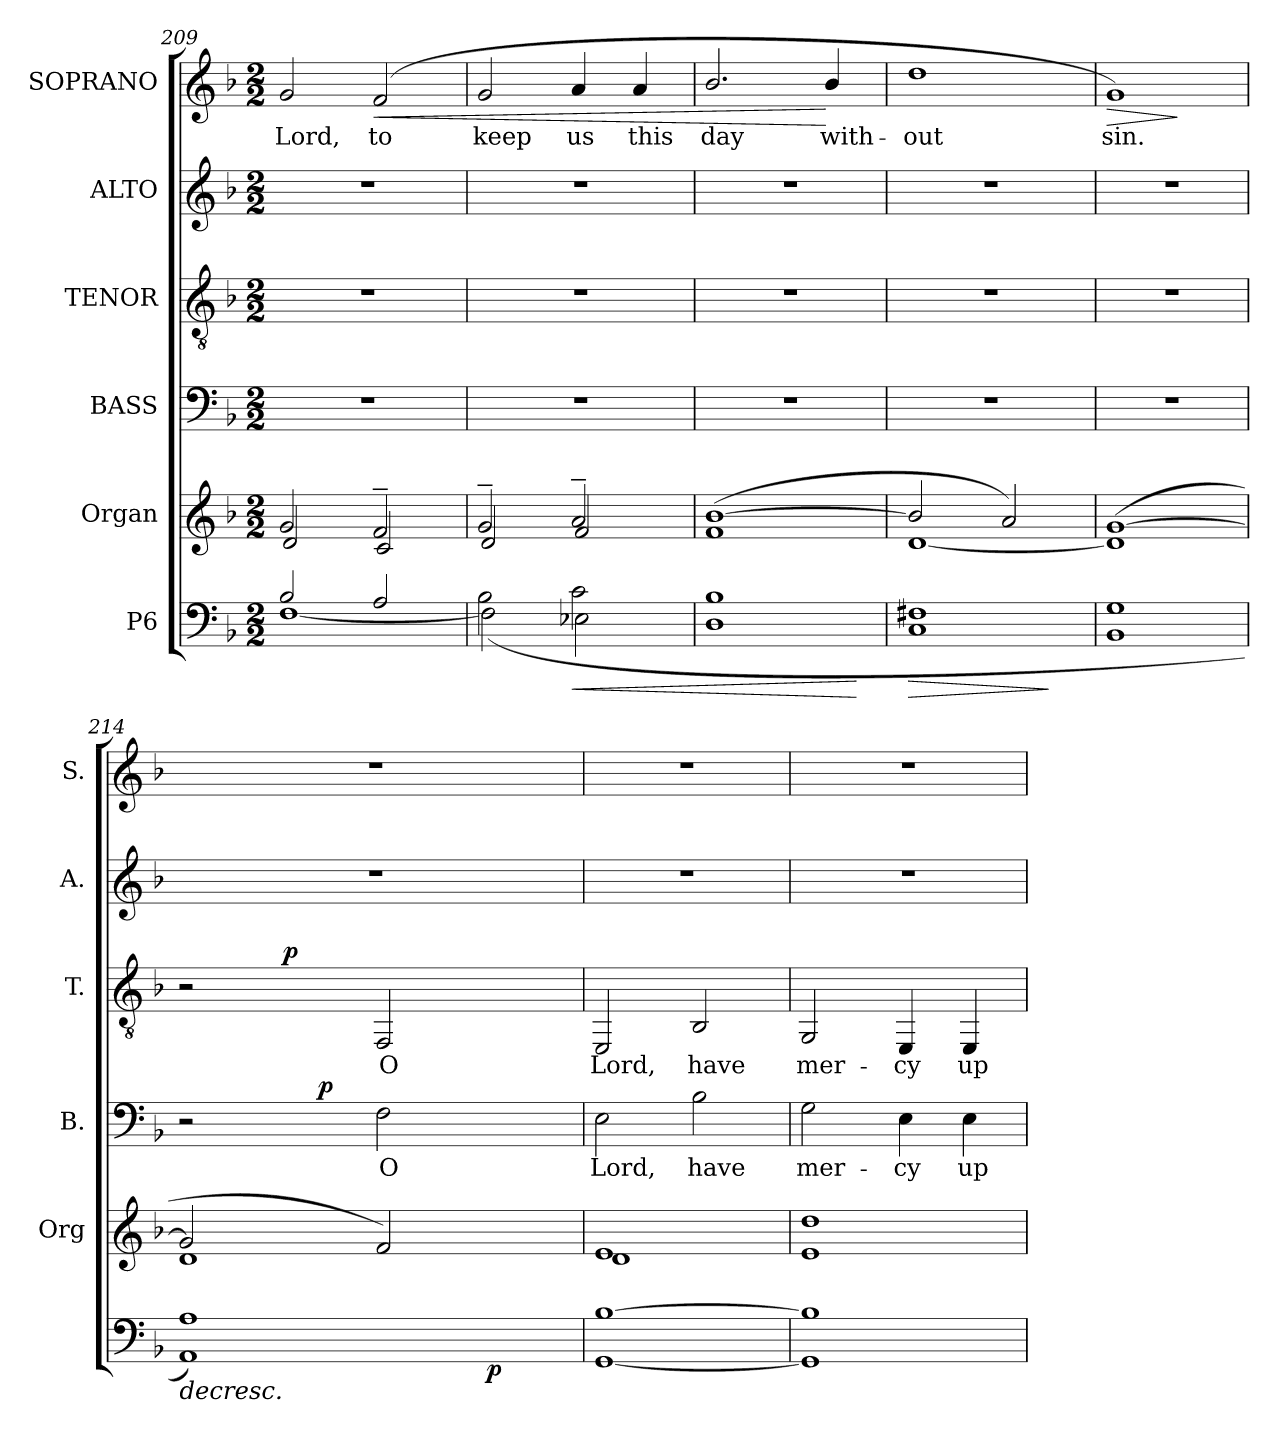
**kern	**dynam	**kern	**kern	**text	**dynam	**kern	**text	**dynam	**kern	**kern	**text	**dynam
*part6	*part6	*part5	*part4	*part4	*part4	*part3	*part3	*part3	*part2	*part1	*part1	*part1
*staff6	*staff6	*staff5	*staff4	*staff4	*staff4	*staff3	*staff3	*staff3	*staff2	*staff1	*staff1	*staff1
*I"P6	*	*I"Organ	*I"BASS	*	*	*I"TENOR	*	*	*I"ALTO	*I"SOPRANO	*	*
*	*	*I'Org	*I'B.	*	*	*I'T.	*	*	*I'A.	*I'S.	*	*
*clefF4	*	*clefG2	*clefF4	*	*	*clefGv2	*	*	*clefG2	*clefG2	*	*
*k[b-]	*	*k[b-]	*k[b-]	*	*	*k[b-]	*	*	*k[b-]	*k[b-]	*	*
*F:	*	*F:	*F:	*	*	*F:	*	*	*F:	*F:	*	*
*M2/2	*	*M2/2	*M2/2	*	*	*M2/2	*	*	*M2/2	*M2/2	*	*
=209	=209	=209	=209	=209	=209	=209	=209	=209	=209	=209	=209	=209
*^	*	*^	*	*	*	*	*	*	*	*	*	*
!	!	!	!	!	!	!	!	!	!	!	!	!	!LO:LY:b:color=#000000	!
2B-i/	[1Fi	.	2gi/	2di/	1r	.	.	1r	.	.	1r	2gi/	Lord,	.
!	!	!	!	!	!	!	!	!	!	!	!	!	!LO:LY:b:color=#000000	!LO:HP:b
2Ai/	.	.	2f~i/	2ci/	.	.	.	.	.	.	.	(2fi/	to	<
=210	=210	=210	=210	=210	=210	=210	=210	=210	=210	=210	=210	=210	=210	=210
!	!	!	!	!	!	!	!	!	!	!	!	!	!LO:LY:b:color=#000000	!
2B-i\	(2Fi\]	.	2g~i/	2di/	1r	.	.	1r	.	.	1r	2gi/	keep	.
!	!	!LO:HP:b	!	!	!	!	!	!	!	!	!	!	!	!
!	!	!	!	!	!	!	!	!	!	!	!	!	!LO:LY:b:color=#000000	!
2ci\	2E-Xi\	<	2a~i/	2fi/	.	.	.	.	.	.	.	4ai/	us	.
!	!	!	!	!	!	!	!	!	!	!	!	!	!LO:LY:b:color=#000000	!
.	.	.	.	.	.	.	.	.	.	.	.	4ai/	this	.
=211	=211	=211	=211	=211	=211	=211	=211	=211	=211	=211	=211	=211	=211	=211
!	!	!	!	!	!	!	!	!	!	!	!	!	!LO:LY:b:color=#000000	!
1B-i	1Di	.	([1b-i	1fi	1r	.	.	1r	.	.	1r	2.b-i/	day	.
!	!	!	!	!	!	!	!	!	!	!	!	!	!LO:LY:b:color=#000000	!
.	.	.	.	.	.	.	.	.	.	.	.	4b-i/	with-	[
*v	*v	*	*	*	*	*	*	*	*	*	*	*	*	*
*	*	*v	*v	*	*	*	*	*	*	*	*	*	*
.	[	.	.	.	.	.	.	.	.	.	.	.
=212	=212	=212	=212	=212	=212	=212	=212	=212	=212	=212	=212	=212
!	!LO:HP:b	!	!	!	!	!	!	!	!	!	!	!
*^	*	*^	*	*	*	*	*	*	*	*	*	*
!	!	!	!	!	!	!	!	!	!	!	!	!	!LO:LY:b:color=#000000	!
1F#Xi	1Ci	>	2b-i/]	[1di	1r	.	.	1r	.	.	1r	1ddi	-out	.
.	.	.	2ai/)	.	.	.	.	.	.	.	.	.	.	.
*v	*v	*	*	*	*	*	*	*	*	*	*	*	*	*
*	*	*v	*v	*	*	*	*	*	*	*	*	*	*
.	]	.	.	.	.	.	.	.	.	.	.	.
=213	=213	=213	=213	=213	=213	=213	=213	=213	=213	=213	=213	=213
*^	*	*^	*	*	*	*	*	*	*	*	*	*
!	!	!	!	!	!	!	!	!	!	!	!	!	!LO:LY:b:color=#000000	!LO:HP:b
1Gi	1BB-i	.	([1gi	1di]	1r	.	.	1r	.	.	1r	1gi)	sin.	>
*v	*v	*	*	*	*	*	*	*	*	*	*	*	*	*
*	*	*v	*v	*	*	*	*	*	*	*	*	*	*
.	.	.	.	.	.	.	.	.	.	.	.	]
!!LO:PB:g=z
=214	=214	=214	=214	=214	=214	=214	=214	=214	=214	=214	=214	=214
!LO:TX:b:Bi:t=Ped.	!	!	!	!	!	!	!	!	!	!	!	!
!	!LO:HP:b	!	!	!	!	!	!	!	!	!	!	!
*^	*	*^	*^	*	*	*^	*	*	*	*	*	*
*	*^	*	*	*	*	*	*	*	*	*	*	*	*	*	*	*
1Ai	1AAi)	2ryy	>	2gi/]	1di	2r	4ryy	.	.	2r	8ryy	.	.	1r	1r	.	.
.	.	.	.	.	.	.	.	.	.	.	16ryy	.	.	.	.	.	.
.	.	.	.	.	.	.	.	.	.	.	32ryy	.	.	.	.	.	.
.	.	.	.	.	.	.	.	.	.	.	64ryy	.	.	.	.	.	.
.	.	.	.	.	.	.	.	.	.	.	256ryy	.	.	.	.	.	.
.	.	.	.	.	.	.	.	.	.	.	2ryy	.	p	.	.	.	.
.	.	.	.	.	.	.	32ryy	.	.	.	.	.	.	.	.	.	.
.	.	.	.	.	.	.	256..ryy	.	.	.	.	.	.	.	.	.	.
.	.	.	.	.	.	.	2ryy	.	p	.	.	.	.	.	.	.	.
!	!	!	!	!	!	!	!	!LO:LY:b:color=#000000	!	!	!	!	!	!	!	!	!
!	!	!	!	!	!	!	!	!	!	!	!	!LO:LY:b:color=#000000	!	!	!	!	!
.	.	4ryy	.	2fi/)	.	2Fi\	.	O	.	2FFi/	.	O	.	.	.	.	.
.	.	.	.	.	.	.	.	.	.	.	4ryy	.	.	.	.	.	.
.	.	32ryy	.	.	.	.	.	.	.	.	.	.	.	.	.	.	.
.	.	64ryy	.	.	.	.	.	.	.	.	.	.	.	.	.	.	.
.	.	.	.	.	.	.	8ryy	.	.	.	.	.	.	.	.	.	.
.	.	256ryy	.	.	.	.	.	.	.	.	.	.	.	.	.	.	.
.	.	8ryy	p	.	.	.	.	.	.	.	.	.	.	.	.	.	.
.	.	.	.	.	.	.	16ryy	.	.	.	.	.	.	.	.	.	.
.	.	16ryy	.	.	.	.	.	.	.	.	.	.	.	.	.	.	.
.	.	.	.	.	.	.	64ryy	.	.	.	.	.	.	.	.	.	.
.	.	128.ryy	.	.	.	.	.	.	.	.	128.ryy	.	.	.	.	.	.
.	.	.	.	.	.	.	128ryy	.	.	.	.	.	.	.	.	.	.
.	.	.	.	.	.	.	1024ryy	.	.	.	.	.	.	.	.	.	.
*	*	*	*	*v	*v	*	*	*	*	*	*	*	*	*	*	*	*
.	.	.	]	.	.	.	.	.	.	.	.	.	.	.	.	.
*	*	*	*	*	*v	*v	*	*	*	*	*	*	*	*	*	*
*	*v	*v	*	*	*	*	*	*v	*v	*	*	*	*	*	*
=215	=215	=215	=215	=215	=215	=215	=215	=215	=215	=215	=215	=215	=215
*	*	*	*^	*	*	*	*	*	*	*	*	*	*
*	*^	*	*	*	*^	*	*	*^	*	*	*	*	*	*
!	!	!	!	!	!	!	!	!LO:LY:b:color=#000000	!	!	!	!	!	!	!	!	!
*	*	*	*	*	*	*v	*v	*	*	*	*	*	*	*	*	*	*
*	*v	*v	*	*	*	*	*	*	*v	*v	*	*	*	*	*	*
*	*^	*	*	*	*^	*	*	*^	*	*	*	*	*	*
!	!	!	!	!	!	!	!	!	!	!	!	!LO:LY:b:color=#000000	!	!	!	!	!
*	*	*	*	*	*	*v	*v	*	*	*	*	*	*	*	*	*	*
*	*v	*v	*	*	*	*	*	*	*v	*v	*	*	*	*	*	*
[1B-i	[1GGi	.	1ei	1di	2Ei\	Lord,	.	2EEi/	Lord,	.	1r	1r	.	.
!	!	!	!	!	!	!LO:LY:b:color=#000000	!	!	!	!	!	!	!	!
!	!	!	!	!	!	!	!	!	!LO:LY:b:color=#000000	!	!	!	!	!
.	.	.	.	.	2B-i\	have	.	2BB-i/	have	.	.	.	.	.
=216	=216	=216	=216	=216	=216	=216	=216	=216	=216	=216	=216	=216	=216	=216
!	!	!	!	!	!	!LO:LY:b:color=#000000	!	!	!	!	!	!	!	!
!	!	!	!	!	!	!	!	!	!LO:LY:b:color=#000000	!	!	!	!	!
1B-i]	1GGi]	.	1ddi	1ei	2Gi\	mer-	.	2GGi/	mer-	.	1r	1r	.	.
!	!	!	!	!	!	!LO:LY:b:color=#000000	!	!	!	!	!	!	!	!
!	!	!	!	!	!	!	!	!	!LO:LY:b:color=#000000	!	!	!	!	!
.	.	.	.	.	4Ei\	-cy	.	4EEi/	-cy	.	.	.	.	.
!	!	!	!	!	!	!LO:LY:b:color=#000000	!	!	!	!	!	!	!	!
!	!	!	!	!	!	!	!	!	!LO:LY:b:color=#000000	!	!	!	!	!
.	.	.	.	.	4Ei\	up-	.	4EEi/	up-	.	.	.	.	.
*v	*v	*	*	*	*	*	*	*	*	*	*	*	*	*
*	*	*v	*v	*	*	*	*	*	*	*	*	*	*
=	=	=	=	=	=	=	=	=	=	=	=	=
*-	*-	*-	*-	*-	*-	*-	*-	*-	*-	*-	*-	*-
